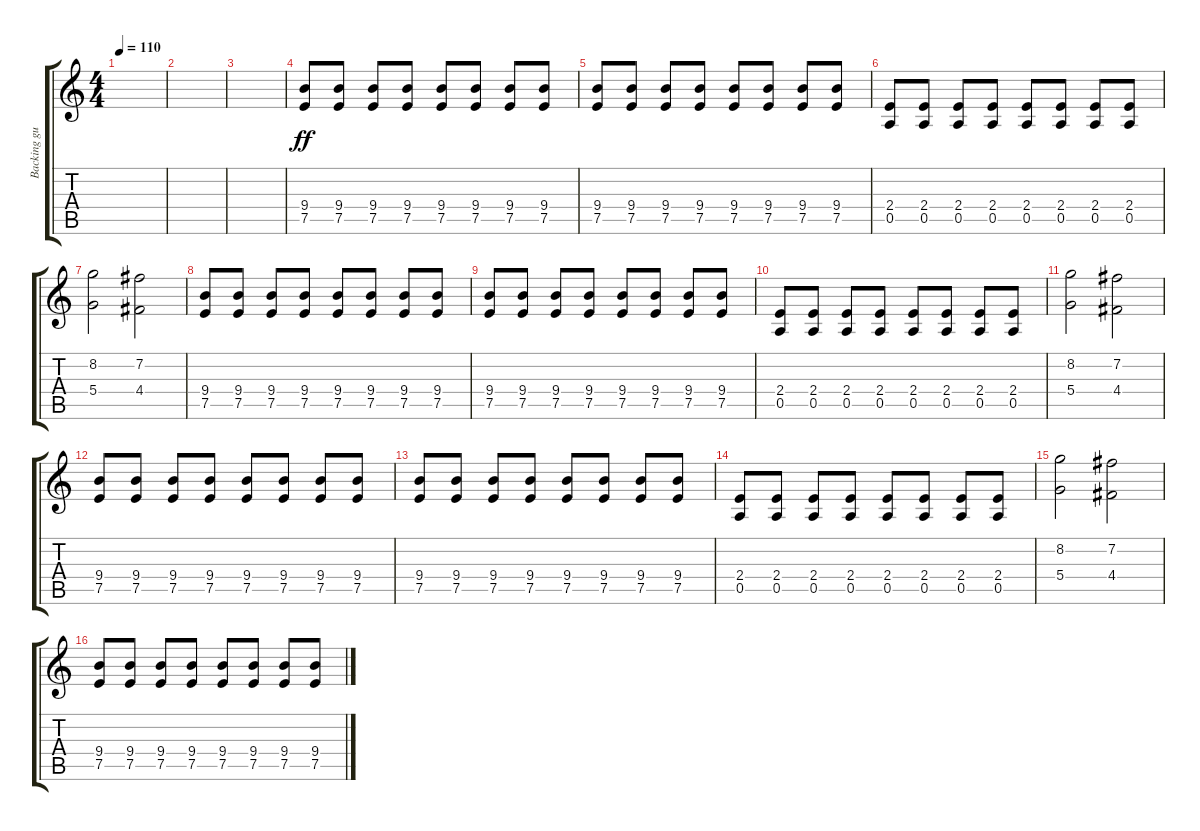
\track ("Backing guitar 2" "Backing gu") {instrument electricguitarclean}
\staff {score tabs}
\tuning (E4 B3 G3 D3 A2 E2) {hide}
\ts (4 4)
\tempo 110
\clef g2
\ks c
|
|
|
(9.4 7.5).8{dy ff} (9.4 7.5).8 (9.4 7.5).8 (9.4 7.5).8 (9.4 7.5).8 (9.4 7.5).8 (9.4 7.5).8 (9.4 7.5).8 |
(9.4 7.5).8 (9.4 7.5).8 (9.4 7.5).8 (9.4 7.5).8 (9.4 7.5).8 (9.4 7.5).8 (9.4 7.5).8 (9.4 7.5).8 |
(2.4 0.5).8 (2.4 0.5).8 (2.4 0.5).8 (2.4 0.5).8 (2.4 0.5).8 (2.4 0.5).8 (2.4 0.5).8 (2.4 0.5).8 |
(8.2 5.4).2 (7.2 4.4).2 |
(9.4 7.5).8 (9.4 7.5).8 (9.4 7.5).8 (9.4 7.5).8 (9.4 7.5).8 (9.4 7.5).8 (9.4 7.5).8 (9.4 7.5).8 |
(9.4 7.5).8 (9.4 7.5).8 (9.4 7.5).8 (9.4 7.5).8 (9.4 7.5).8 (9.4 7.5).8 (9.4 7.5).8 (9.4 7.5).8 |
(2.4 0.5).8 (2.4 0.5).8 (2.4 0.5).8 (2.4 0.5).8 (2.4 0.5).8 (2.4 0.5).8 (2.4 0.5).8 (2.4 0.5).8 |
(8.2 5.4).2 (7.2 4.4).2 |
(9.4 7.5).8 (9.4 7.5).8 (9.4 7.5).8 (9.4 7.5).8 (9.4 7.5).8 (9.4 7.5).8 (9.4 7.5).8 (9.4 7.5).8 |
(9.4 7.5).8 (9.4 7.5).8 (9.4 7.5).8 (9.4 7.5).8 (9.4 7.5).8 (9.4 7.5).8 (9.4 7.5).8 (9.4 7.5).8 |
(2.4 0.5).8 (2.4 0.5).8 (2.4 0.5).8 (2.4 0.5).8 (2.4 0.5).8 (2.4 0.5).8 (2.4 0.5).8 (2.4 0.5).8 |
(8.2 5.4).2 (7.2 4.4).2 |
(9.4 7.5).8 (9.4 7.5).8 (9.4 7.5).8 (9.4 7.5).8 (9.4 7.5).8 (9.4 7.5).8 (9.4 7.5).8 (9.4 7.5).8
